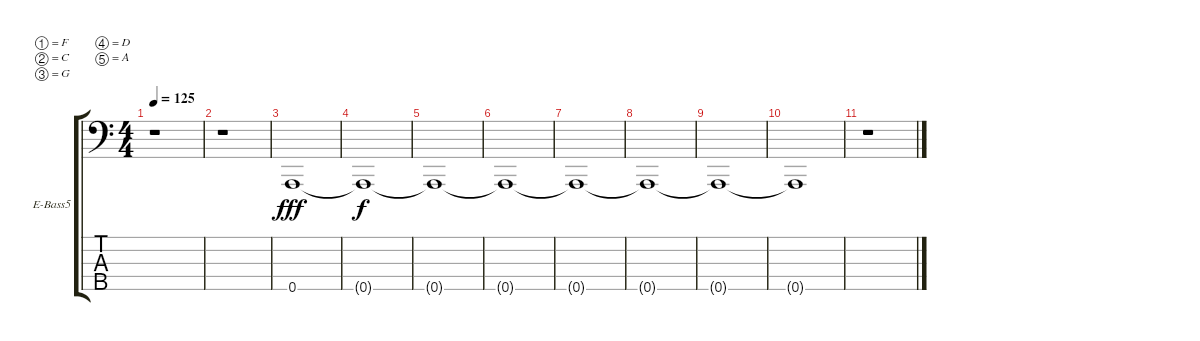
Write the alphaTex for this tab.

\bracketExtendMode groupsimilarinstruments
\firstSystemTrackNameOrientation horizontal
\otherSystemsTrackNameOrientation horizontal
\track ("Extra low sound" "E-Bass5") {instrument electricbassfinger}
\staff {score tabs}
\tuning (F2 C2 G1 D1 A0)
\ts (4 4)
\tempo 125
\clef f4
\ks c
r.1{dy f} |
r.1 |
0.5.1{dy fff} |
0.5{t}.1{dy f} |
0.5{t}.1 |
0.5{t}.1 |
0.5{t}.1 |
0.5{t}.1 |
0.5{t}.1 |
0.5{t}.1 |
r.1
